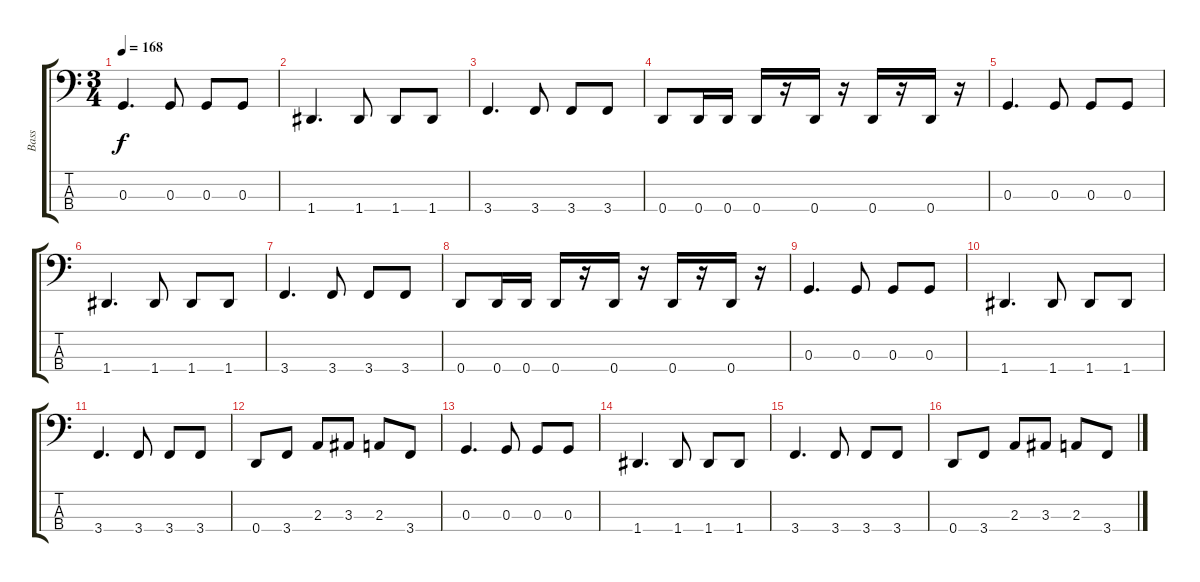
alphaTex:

\track ("Bass" "Bass") {instrument slapbass1}
\staff {score tabs}
\tuning (F2 C2 G1 D1) {hide}
\ts (3 4)
\tempo 168
\clef f4
\ks c
0.3.4{d dy f} 0.3.8 0.3.8 0.3.8 |
1.4.4{d} 1.4.8 1.4.8 1.4.8 |
3.4.4{d} 3.4.8 3.4.8 3.4.8 |
0.4.8 0.4.16 0.4.16 0.4.16 r.16 0.4.16 r.16 0.4.16 r.16 0.4.16 r.16 |
0.3.4{d} 0.3.8 0.3.8 0.3.8 |
1.4.4{d} 1.4.8 1.4.8 1.4.8 |
3.4.4{d} 3.4.8 3.4.8 3.4.8 |
0.4.8 0.4.16 0.4.16 0.4.16 r.16 0.4.16 r.16 0.4.16 r.16 0.4.16 r.16 |
0.3.4{d} 0.3.8 0.3.8 0.3.8 |
1.4.4{d} 1.4.8 1.4.8 1.4.8 |
3.4.4{d} 3.4.8 3.4.8 3.4.8 |
0.4.8 3.4.8 2.3.8 3.3.8 2.3.8 3.4.8 |
0.3.4{d} 0.3.8 0.3.8 0.3.8 |
1.4.4{d} 1.4.8 1.4.8 1.4.8 |
3.4.4{d} 3.4.8 3.4.8 3.4.8 |
0.4.8 3.4.8 2.3.8 3.3.8 2.3.8 3.4.8
